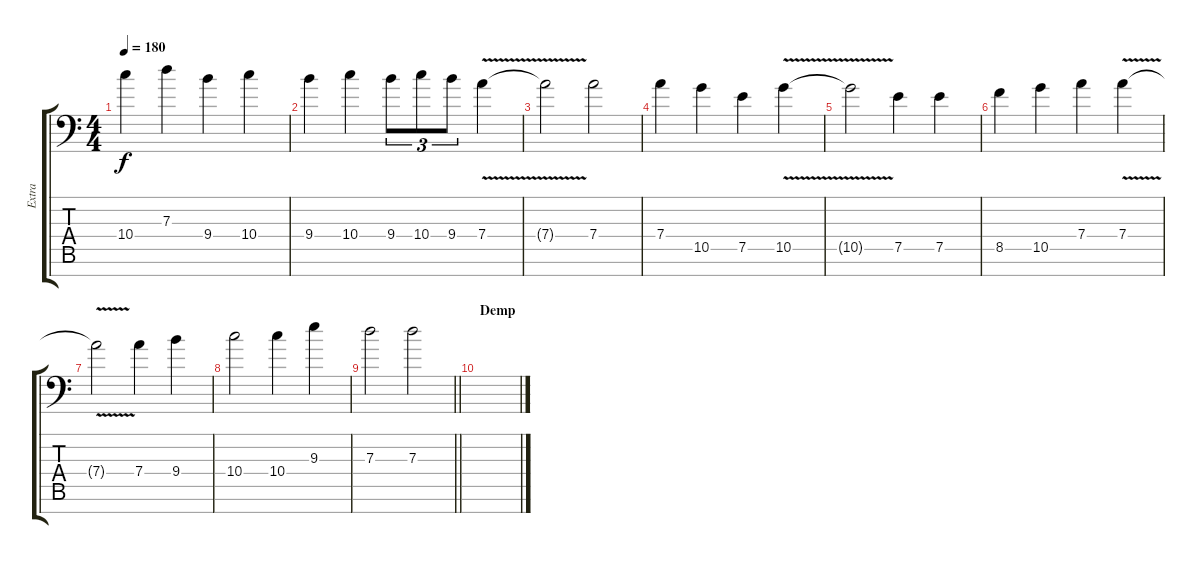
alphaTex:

\track ("Extra" "Extra") {instrument distortionguitar}
\staff {score tabs}
\tuning (E4 B3 G3 D3 A2 D2 A1) {hide}
\ts (4 4)
\tempo 180
\clef f4
\ks c
10.4.4{dy f} 7.3.4 9.4.4 10.4.4 |
9.4.4 10.4.4 9.4.8{tu (3 2)} 10.4.8{tu (3 2)} 9.4.8{tu (3 2)} 7.4{v}.4 |
7.4{t}.2 7.4.2 |
7.4.4 10.5.4 7.5.4 10.5{v}.4 |
10.5{t}.2 7.5.4 7.5.4 |
8.5.4 10.5.4 7.4.4 7.4{v}.4 |
7.4{t}.2 7.4.4 9.4.4 |
10.4.2 10.4.4 9.3.4 |
\barLineRight lightlight
7.3.2 7.3.2 |
\section ("" "Demp")
